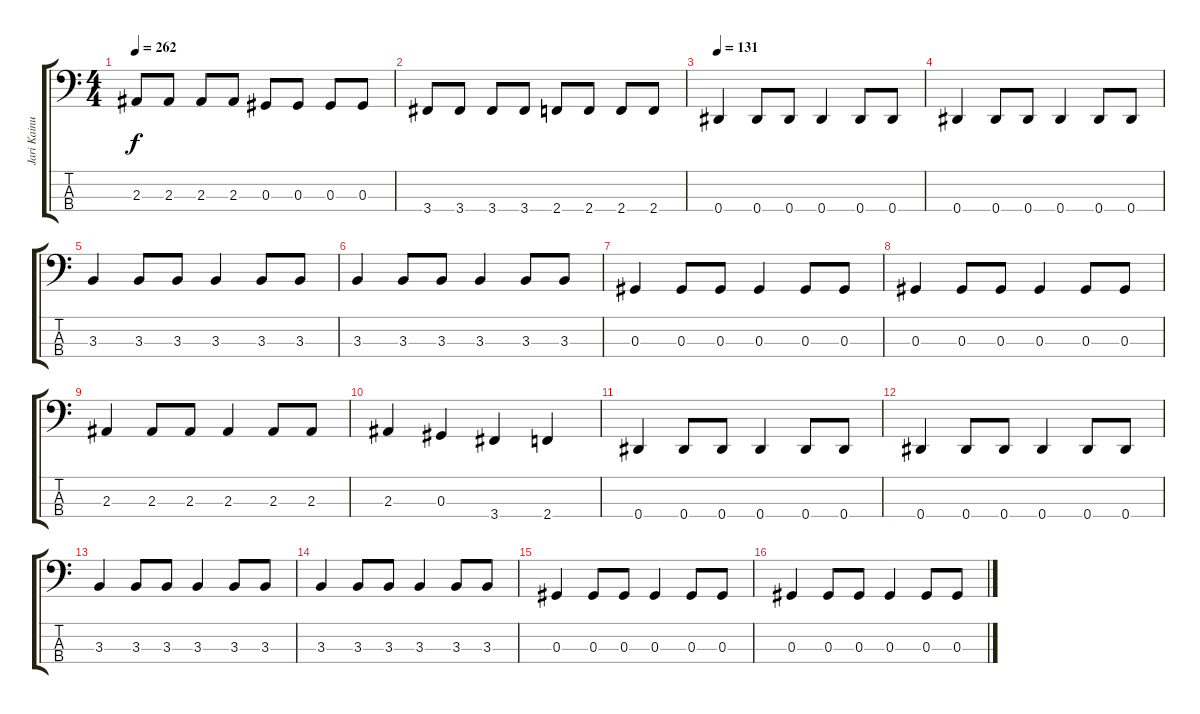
\track ("Jari Kainulainen" "Jari Kainu") {instrument electricbassfinger}
\staff {score tabs}
\tuning (Gb2 Db2 Ab1 Eb1) {hide}
\ts (4 4)
\tempo 262
\clef f4
\ks c
2.3.8{dy f} 2.3.8 2.3.8 2.3.8 0.3.8 0.3.8 0.3.8 0.3.8 |
3.4.8 3.4.8 3.4.8 3.4.8 2.4.8 2.4.8 2.4.8 2.4.8 |
\tempo 131
0.4.4 0.4.8 0.4.8 0.4.4 0.4.8 0.4.8 |
0.4.4 0.4.8 0.4.8 0.4.4 0.4.8 0.4.8 |
3.3.4 3.3.8 3.3.8 3.3.4 3.3.8 3.3.8 |
3.3.4 3.3.8 3.3.8 3.3.4 3.3.8 3.3.8 |
0.3.4 0.3.8 0.3.8 0.3.4 0.3.8 0.3.8 |
0.3.4 0.3.8 0.3.8 0.3.4 0.3.8 0.3.8 |
2.3.4 2.3.8 2.3.8 2.3.4 2.3.8 2.3.8 |
2.3.4 0.3.4 3.4.4 2.4.4 |
0.4.4 0.4.8 0.4.8 0.4.4 0.4.8 0.4.8 |
0.4.4 0.4.8 0.4.8 0.4.4 0.4.8 0.4.8 |
3.3.4 3.3.8 3.3.8 3.3.4 3.3.8 3.3.8 |
3.3.4 3.3.8 3.3.8 3.3.4 3.3.8 3.3.8 |
0.3.4 0.3.8 0.3.8 0.3.4 0.3.8 0.3.8 |
0.3.4 0.3.8 0.3.8 0.3.4 0.3.8 0.3.8
